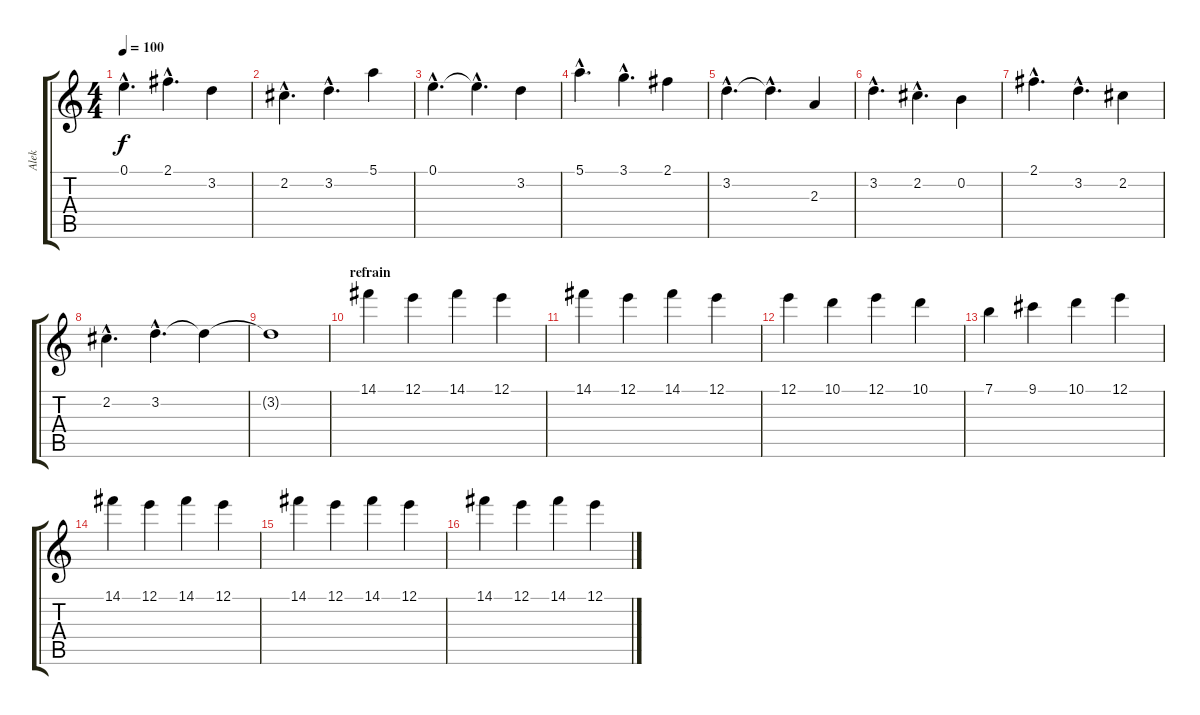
\track ("Alek" "Alek") {instrument acousticguitarsteel}
\staff {score tabs}
\tuning (E4 B3 G3 D3 A2 E2) {hide}
\ts (4 4)
\tempo 100
\clef g2
\ks c
0.1{hac}.4{d dy f} 2.1{hac}.4{d} 3.2.4 |
2.2{hac}.4{d} 3.2{hac}.4{d} 5.1.4 |
0.1{hac}.4{d} 0.1{hac t}.4{d} 3.2.4 |
5.1{hac}.4{d} 3.1{hac}.4{d} 2.1.4 |
3.2{hac}.4{d} 3.2{hac t}.4{d} 2.3.4 |
3.2{hac}.4{d} 2.2{hac}.4{d} 0.2.4 |
2.1{hac}.4{d} 3.2{hac}.4{d} 2.2.4 |
2.2{hac}.4{d} 3.2{hac}.4{d} 3.2{t}.4 |
3.2{t}.1 |
\section ("" "refrain")
14.1.4{volume 10} 12.1.4 14.1.4 12.1.4 |
14.1.4 12.1.4 14.1.4 12.1.4 |
12.1.4 10.1.4 12.1.4 10.1.4 |
7.1.4 9.1.4 10.1.4 12.1.4 |
14.1.4 12.1.4 14.1.4 12.1.4 |
14.1.4 12.1.4 14.1.4 12.1.4 |
14.1.4 12.1.4 14.1.4 12.1.4
